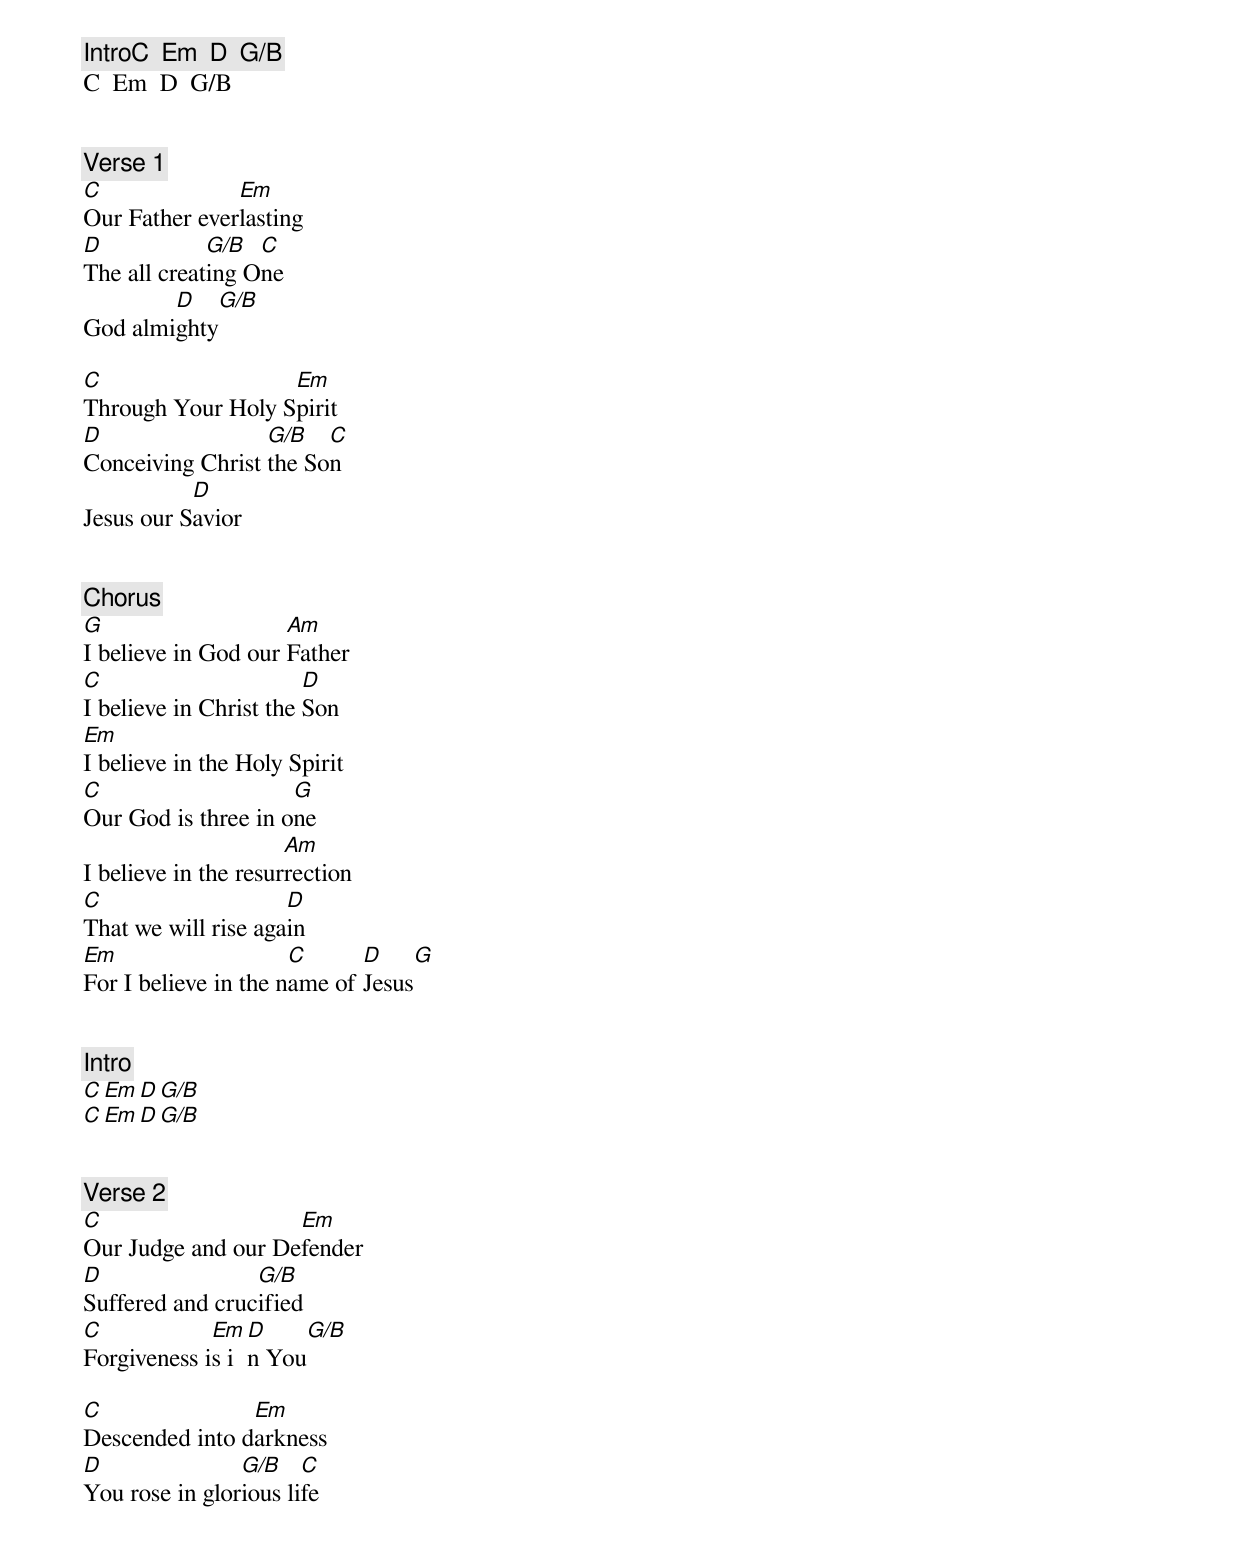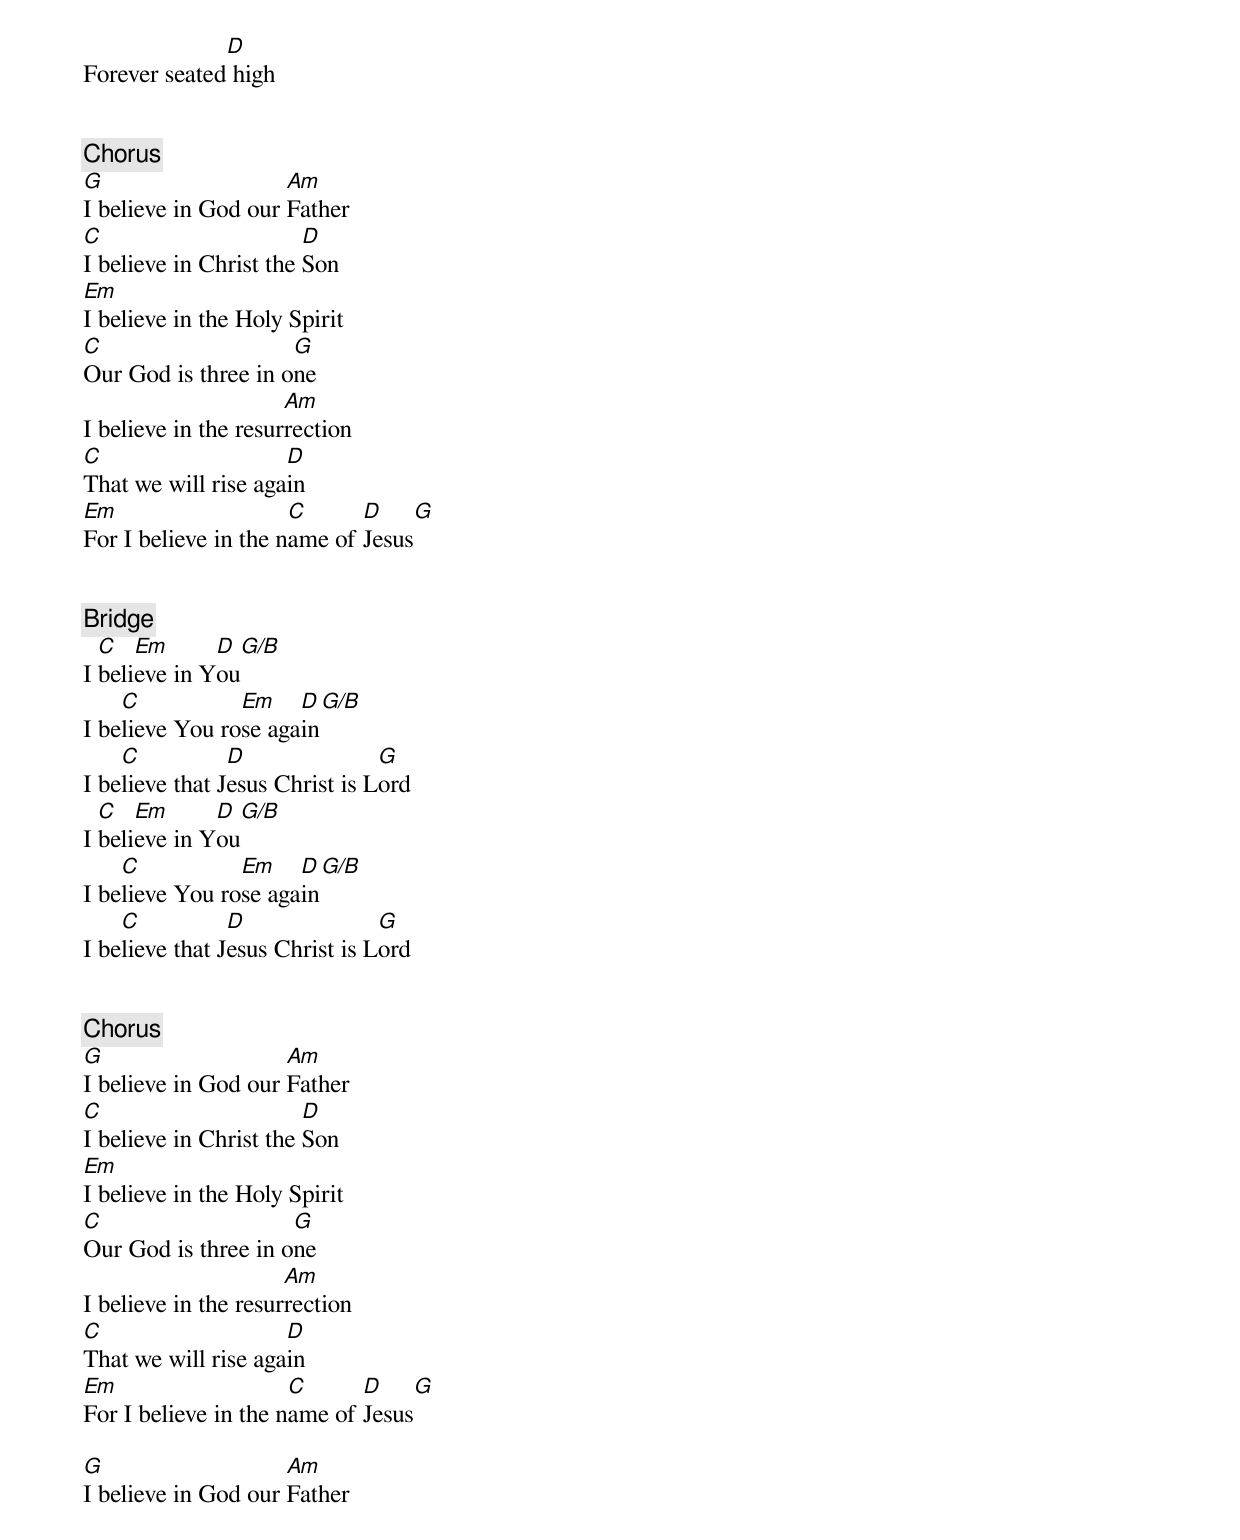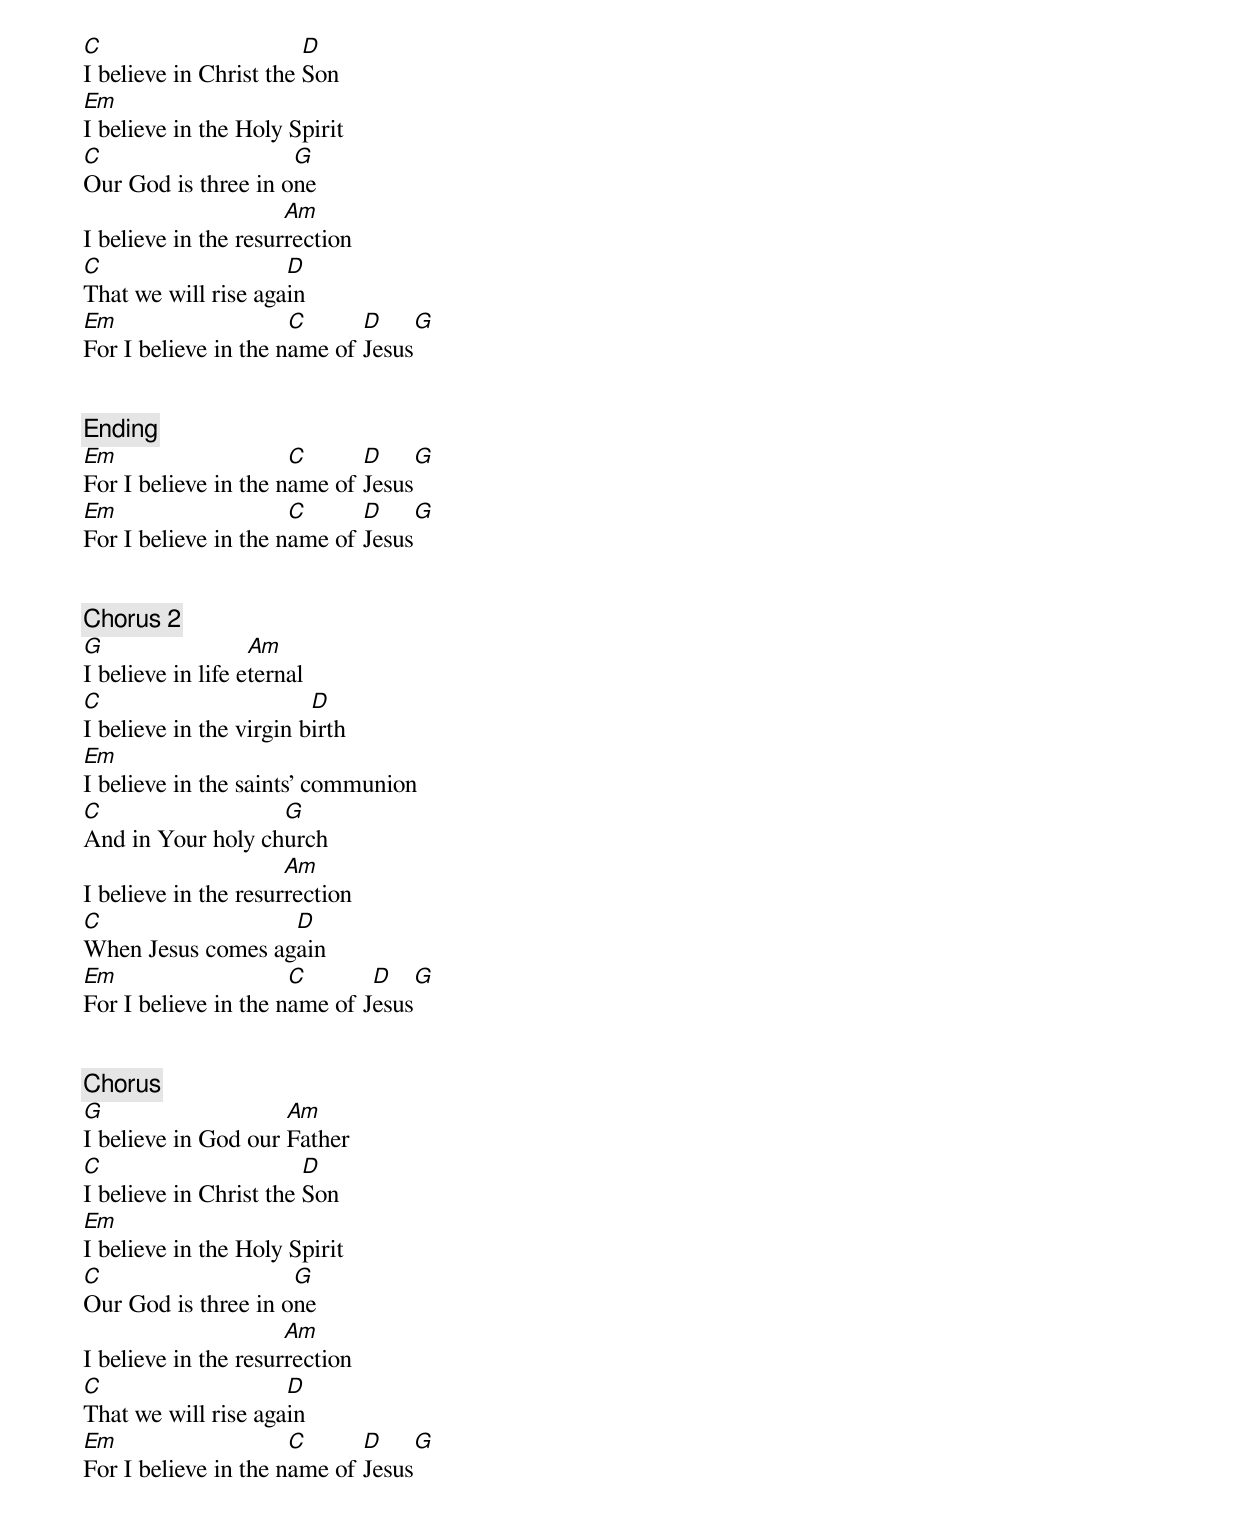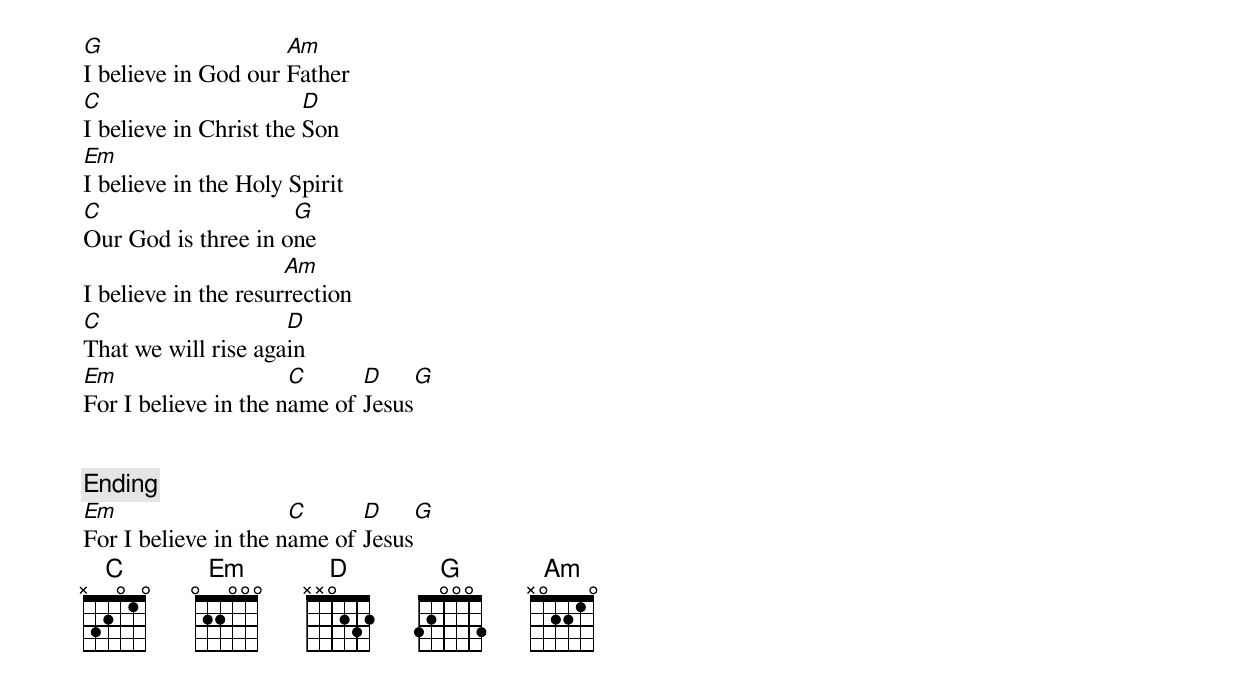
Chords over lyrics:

[Intro]C  Em  D  G/B
C  Em  D  G/B


[Verse 1]
C              Em
Our Father everlasting
D            G/B  C
The all creating One
        D    G/B
God almighty

C                  Em
Through Your Holy Spirit
D                 G/B   C
Conceiving Christ the Son
           D
Jesus our Savior


[Chorus]
G                    Am
I believe in God our Father
C                       D
I believe in Christ the Son
Em
I believe in the Holy Spirit
C                    G
Our God is three in one
                      Am
I believe in the resurrection
C                    D
That we will rise again
Em                    C      D      G
For I believe in the name of Jesus


[Intro]
C  Em  D  G/B
C  Em  D  G/B


[Verse 2]
C                   Em
Our Judge and our Defender
D                G/B
Suffered and crucified
C            Em D    G/B
Forgiveness is in You

C               Em
Descended into darkness
D               G/B    C
You rose in glorious life
              D
Forever seated high


[Chorus]
G                    Am
I believe in God our Father
C                       D
I believe in Christ the Son
Em
I believe in the Holy Spirit
C                    G
Our God is three in one
                      Am
I believe in the resurrection
C                    D
That we will rise again
Em                    C      D     G
For I believe in the name of Jesus


[Bridge]
  C   Em      D   G/B
I believe in You
    C           Em    D   G/B
I believe You rose again
    C           D               G
I believe that Jesus Christ is Lord
  C   Em      D   G/B
I believe in You
    C           Em    D   G/B
I believe You rose again
    C           D               G
I believe that Jesus Christ is Lord


[Chorus]
G                    Am
I believe in God our Father
C                       D
I believe in Christ the Son
Em
I believe in the Holy Spirit
C                    G
Our God is three in one
                      Am
I believe in the resurrection
C                    D
That we will rise again
Em                    C      D     G
For I believe in the name of Jesus

G                    Am
I believe in God our Father
C                       D
I believe in Christ the Son
Em
I believe in the Holy Spirit
C                    G
Our God is three in one
                      Am
I believe in the resurrection
C                    D
That we will rise again
Em                    C      D     G
For I believe in the name of Jesus


[Ending]
Em                    C      D     G
For I believe in the name of Jesus
Em                    C      D     G
For I believe in the name of Jesus


[Chorus 2]
G                  Am
I believe in life eternal
C                        D
I believe in the virgin birth
Em
I believe in the saints' communion
C                  G
And in Your holy church
                      Am
I believe in the resurrection
C                  D
When Jesus comes again
Em                    C       D    G
For I believe in the name of Jesus


[Chorus]
G                    Am
I believe in God our Father
C                       D
I believe in Christ the Son
Em
I believe in the Holy Spirit
C                    G
Our God is three in one
                      Am
I believe in the resurrection
C                    D
That we will rise again
Em                    C      D     G
For I believe in the name of Jesus

G                    Am
I believe in God our Father
C                       D
I believe in Christ the Son
Em
I believe in the Holy Spirit
C                    G
Our God is three in one
                      Am
I believe in the resurrection
C                    D
That we will rise again
Em                    C      D     G
For I believe in the name of Jesus


[Ending]
Em                    C      D     G
For I believe in the name of Jesus
